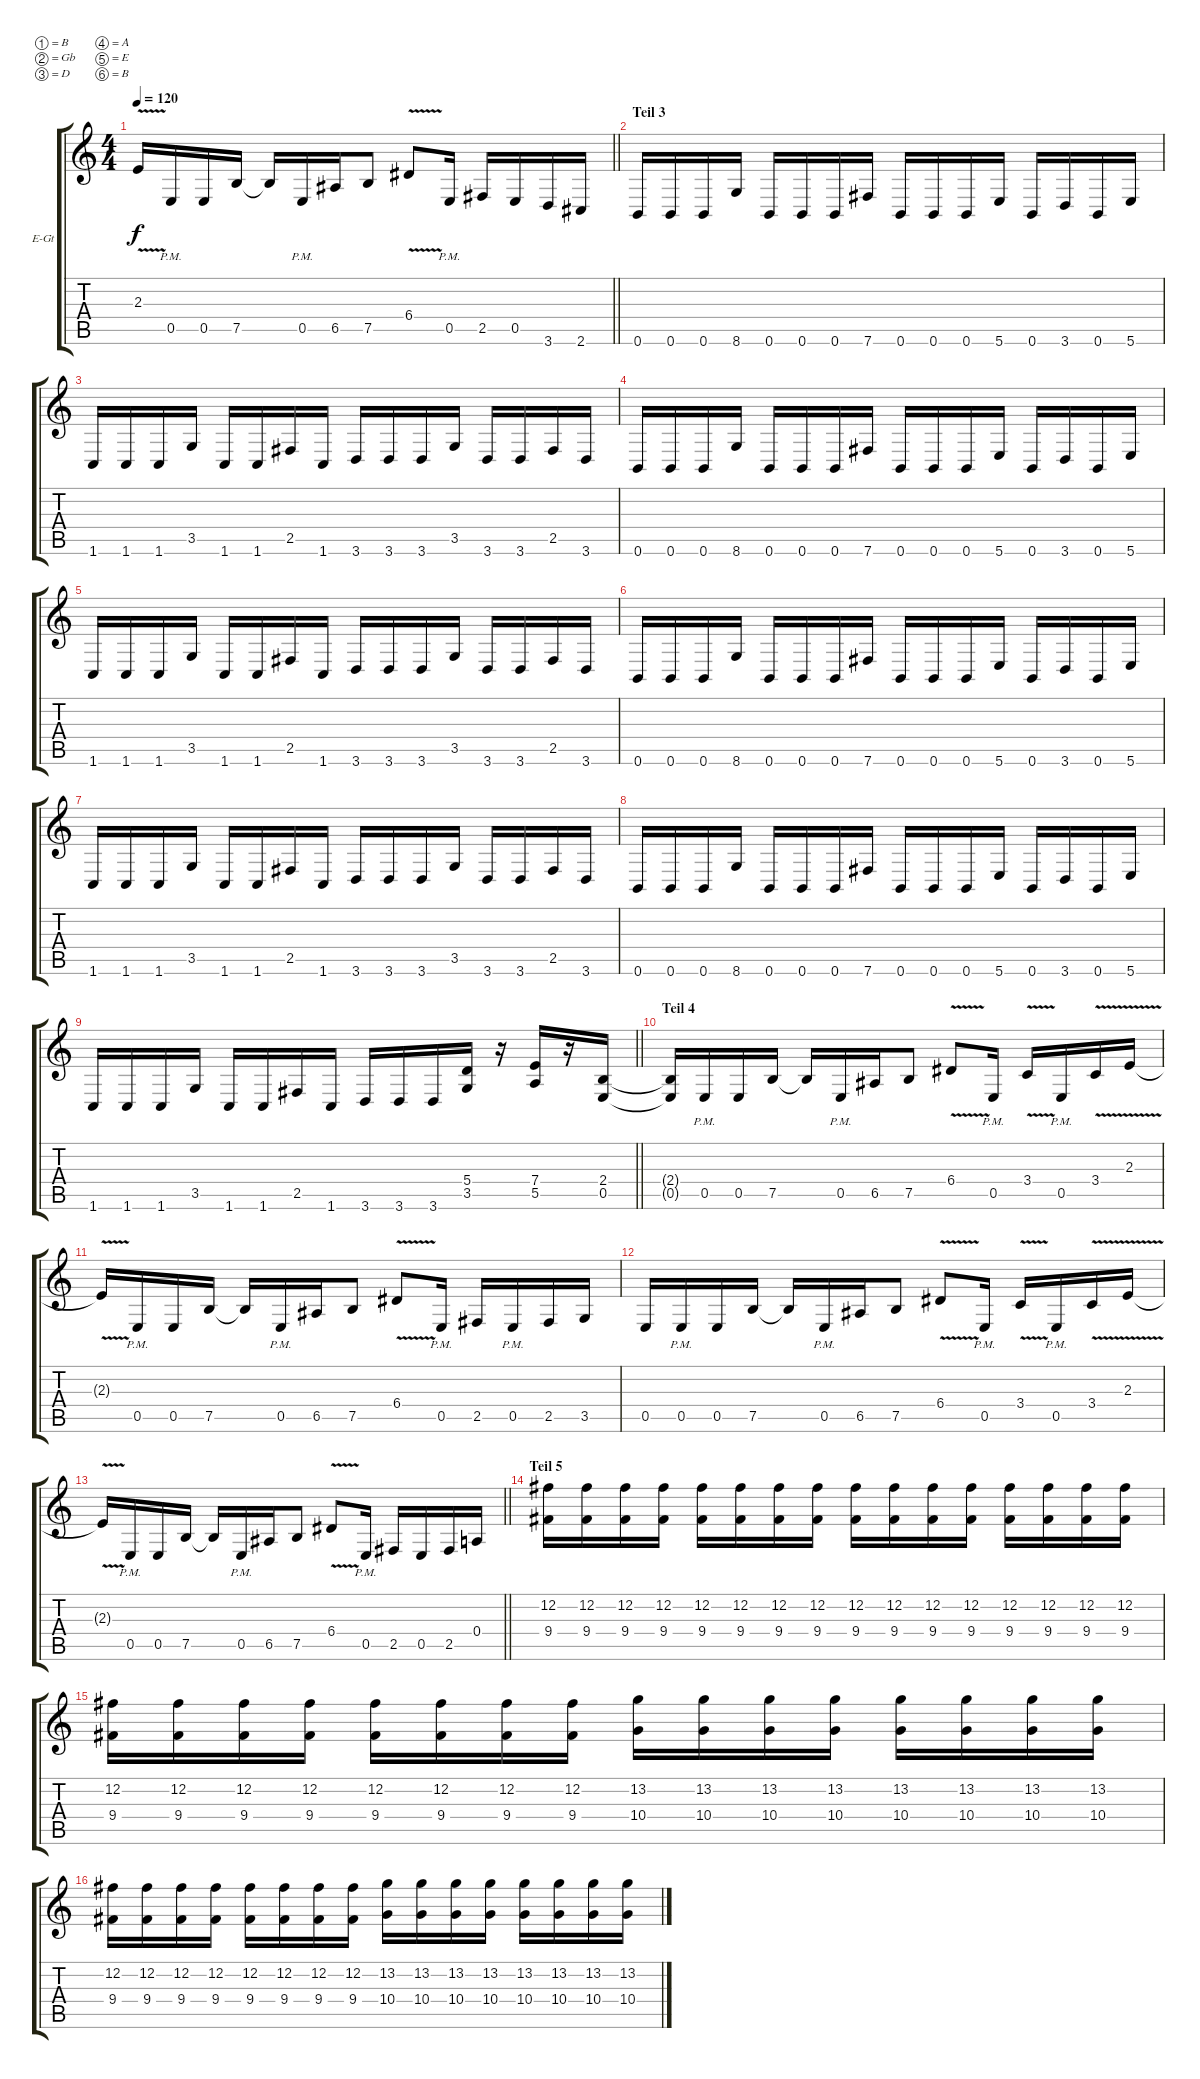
\bracketExtendMode groupsimilarinstruments
\firstSystemTrackNameOrientation horizontal
\otherSystemsTrackNameOrientation horizontal
\track ("RG Right" "E-Gt") {instrument distortionguitar}
\staff {score tabs}
\tuning (B3 Gb3 D3 A2 E2 B1)
\ts (4 4)
\tempo 120
\clef g2
\barLineRight lightlight
\ks c
2.3{v t}.16{dy f} 0.5{pm}.16 0.5.16 7.5.16 7.5{t}.16 0.5{pm}.16 6.5.16 7.5.8 6.4{v}.8 0.5{pm}.16 2.5.16 0.5.16 3.6.16 2.6.16 |
\section ("" "Teil 3")
0.6.16 0.6.16 0.6.16 8.6.16 0.6.16 0.6.16 0.6.16 7.6.16 0.6.16 0.6.16 0.6.16 5.6.16 0.6.16 3.6.16 0.6.16 5.6.16 |
1.6.16 1.6.16 1.6.16 3.5.16 1.6.16 1.6.16 2.5.16 1.6.16 3.6.16 3.6.16 3.6.16 3.5.16 3.6.16 3.6.16 2.5.16 3.6.16 |
0.6.16 0.6.16 0.6.16 8.6.16 0.6.16 0.6.16 0.6.16 7.6.16 0.6.16 0.6.16 0.6.16 5.6.16 0.6.16 3.6.16 0.6.16 5.6.16 |
1.6.16 1.6.16 1.6.16 3.5.16 1.6.16 1.6.16 2.5.16 1.6.16 3.6.16 3.6.16 3.6.16 3.5.16 3.6.16 3.6.16 2.5.16 3.6.16 |
0.6.16 0.6.16 0.6.16 8.6.16 0.6.16 0.6.16 0.6.16 7.6.16 0.6.16 0.6.16 0.6.16 5.6.16 0.6.16 3.6.16 0.6.16 5.6.16 |
1.6.16 1.6.16 1.6.16 3.5.16 1.6.16 1.6.16 2.5.16 1.6.16 3.6.16 3.6.16 3.6.16 3.5.16 3.6.16 3.6.16 2.5.16 3.6.16 |
0.6.16 0.6.16 0.6.16 8.6.16 0.6.16 0.6.16 0.6.16 7.6.16 0.6.16 0.6.16 0.6.16 5.6.16 0.6.16 3.6.16 0.6.16 5.6.16 |
\barLineRight lightlight
1.6.16 1.6.16 1.6.16 3.5.16 1.6.16 1.6.16 2.5.16 1.6.16 3.6.16 3.6.16 3.6.16 (5.4 3.5).16 r.16 (7.4 5.5).16 r.16 (2.4 0.5).16 |
\section ("" "Teil 4")
(2.4{t} 0.5{t}).16 0.5{pm}.16 0.5.16 7.5.16 7.5{t}.16 0.5{pm}.16 6.5.16 7.5.8 6.4{v}.8 0.5{pm}.16 3.4{v}.16 0.5{pm}.16 3.4{v}.16 2.3{v}.16 |
2.3{v t}.16 0.5{pm}.16 0.5.16 7.5.16 7.5{t}.16 0.5{pm}.16 6.5.16 7.5.8 6.4{v}.8 0.5{pm}.16 2.5.16 0.5{pm}.16 2.5.16 3.5.16 |
0.5.16 0.5{pm}.16 0.5.16 7.5.16 7.5{t}.16 0.5{pm}.16 6.5.16 7.5.8 6.4{v}.8 0.5{pm}.16 3.4{v}.16 0.5{pm}.16 3.4{v}.16 2.3{v}.16 |
\barLineRight lightlight
2.3{v t}.16 0.5{pm}.16 0.5.16 7.5.16 7.5{t}.16 0.5{pm}.16 6.5.16 7.5.8 6.4{v}.8 0.5{pm}.16 2.5.16 0.5.16 2.5.16 0.4.16 |
\section ("" "Teil 5")
(12.2 9.4).16 (12.2 9.4).16 (12.2 9.4).16 (12.2 9.4).16 (12.2 9.4).16 (12.2 9.4).16 (12.2 9.4).16 (12.2 9.4).16 (12.2 9.4).16 (12.2 9.4).16 (12.2 9.4).16 (12.2 9.4).16 (12.2 9.4).16 (12.2 9.4).16 (12.2 9.4).16 (12.2 9.4).16 |
(12.2 9.4).16 (12.2 9.4).16 (12.2 9.4).16 (12.2 9.4).16 (12.2 9.4).16 (12.2 9.4).16 (12.2 9.4).16 (12.2 9.4).16 (13.2 10.4).16 (13.2 10.4).16 (13.2 10.4).16 (13.2 10.4).16 (13.2 10.4).16 (13.2 10.4).16 (13.2 10.4).16 (13.2 10.4).16 |
(12.2 9.4).16 (12.2 9.4).16 (12.2 9.4).16 (12.2 9.4).16 (12.2 9.4).16 (12.2 9.4).16 (12.2 9.4).16 (12.2 9.4).16 (13.2 10.4).16 (13.2 10.4).16 (13.2 10.4).16 (13.2 10.4).16 (13.2 10.4).16 (13.2 10.4).16 (13.2 10.4).16 (13.2 10.4).16
